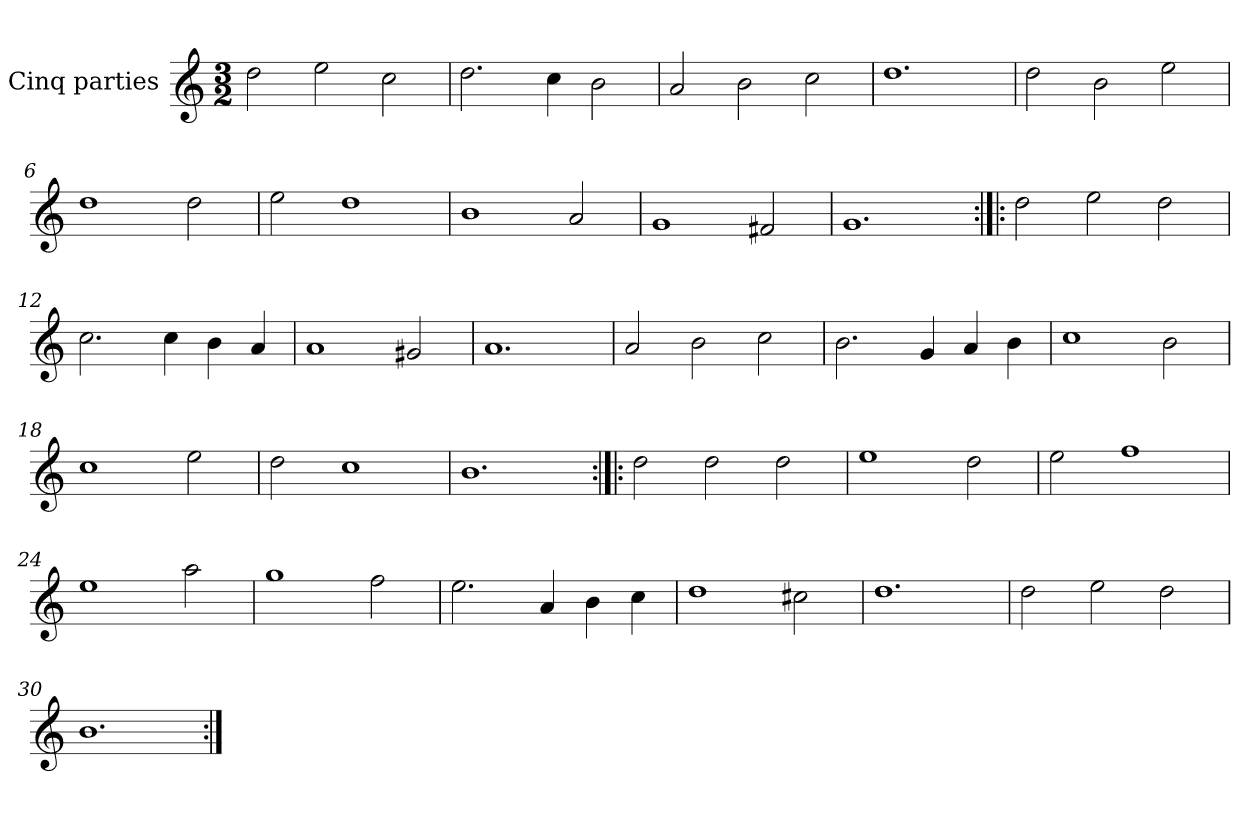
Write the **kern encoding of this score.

**kern
*part1
*staff1
*I"Cinq parties
*clefG2
*k[]
*M3/2
*MM180
=1
2dd\
2ee\
2cc\
=2
2.dd\
4cc\
2b\
=3
2a/
2b\
2cc\
=4
1.dd
=5
2dd\
2b\
2ee\
=6
1dd
2dd\
=7
2ee\
1dd
=8
1b
2a/
=9
1g
2f#X/
=10
1.g
=11:|!|:
2dd\
2ee\
2dd\
=12
2.cc\
4cc\
4b\
4a/
=13
1a
2g#X/
=14
1.a
=15
2a/
2b\
2cc\
=16
2.b\
4g/
4a/
4b\
=17
1cc
2b\
=18
1cc
2ee\
=19
2dd\
1cc
=20
1.b
=21:|!|:
2dd\
2dd\
2dd\
=22
1ee
2dd\
=23
2ee\
1ff
=24
1ee
2aa\
=25
1gg
2ff\
=26
2.ee\
4a/
4b\
4cc\
=27
1dd
2cc#X\
=28
1.dd
=29
2dd\
2ee\
2dd\
=30
1.b
=:|!
*-
